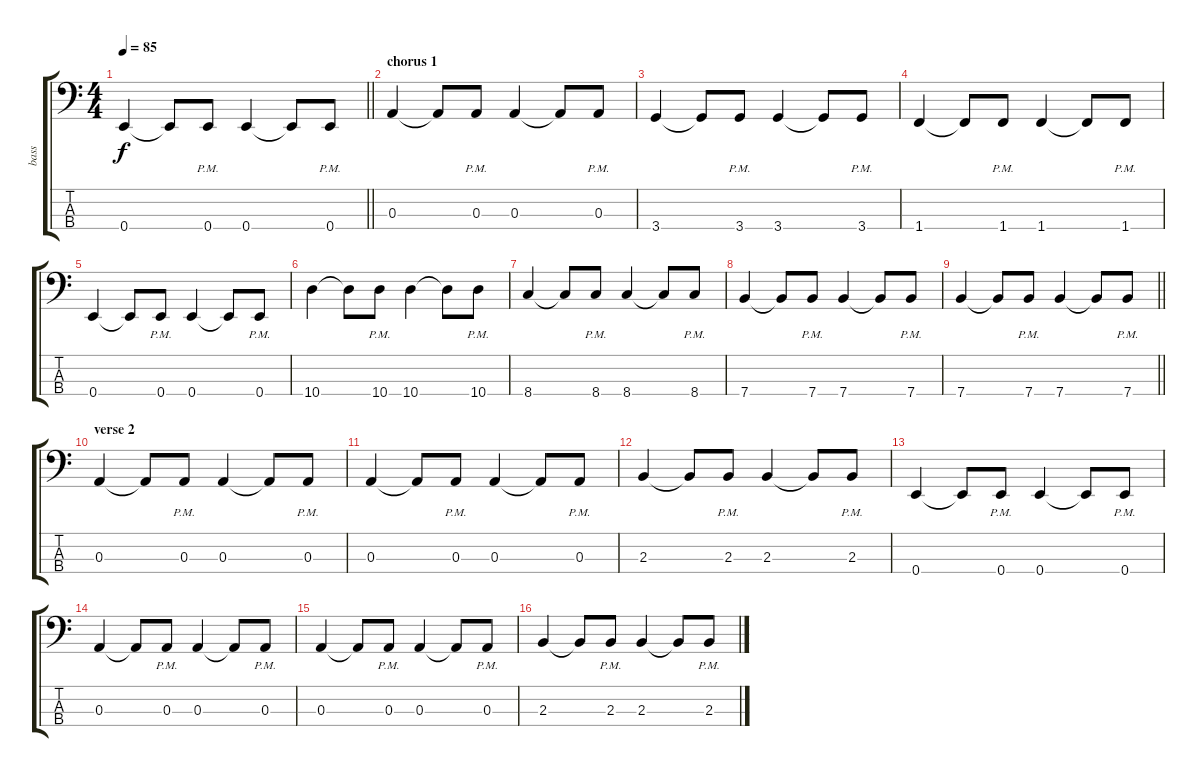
\track ("bass" "bass") {instrument acousticbass}
\staff {score tabs}
\tuning (G2 D2 A1 E1) {hide}
\ts (4 4)
\tempo 85
\clef f4
\barLineRight lightlight
\ks c
0.4.4{dy f} 0.4{t}.8 0.4{pm}.8 0.4.4 0.4{t}.8 0.4{pm}.8 |
\section ("" "chorus 1")
0.3.4 0.3{t}.8 0.3{pm}.8 0.3.4 0.3{t}.8 0.3{pm}.8 |
3.4.4 3.4{t}.8 3.4{pm}.8 3.4.4 3.4{t}.8 3.4{pm}.8 |
1.4.4 1.4{t}.8 1.4{pm}.8 1.4.4 1.4{t}.8 1.4{pm}.8 |
0.4.4 0.4{t}.8 0.4{pm}.8 0.4.4 0.4{t}.8 0.4{pm}.8 |
10.4.4 10.4{t}.8 10.4{pm}.8 10.4.4 10.4{t}.8 10.4{pm}.8 |
8.4.4 8.4{t}.8 8.4{pm}.8 8.4.4 8.4{t}.8 8.4{pm}.8 |
7.4.4 7.4{t}.8 7.4{pm}.8 7.4.4 7.4{t}.8 7.4{pm}.8 |
\barLineRight lightlight
7.4.4 7.4{t}.8 7.4{pm}.8 7.4.4 7.4{t}.8 7.4{pm}.8 |
\section ("" "verse 2")
0.3.4 0.3{t}.8 0.3{pm}.8 0.3.4 0.3{t}.8 0.3{pm}.8 |
0.3.4 0.3{t}.8 0.3{pm}.8 0.3.4 0.3{t}.8 0.3{pm}.8 |
2.3.4 2.3{t}.8 2.3{pm}.8 2.3.4 2.3{t}.8 2.3{pm}.8 |
0.4.4 0.4{t}.8 0.4{pm}.8 0.4.4 0.4{t}.8 0.4{pm}.8 |
0.3.4 0.3{t}.8 0.3{pm}.8 0.3.4 0.3{t}.8 0.3{pm}.8 |
0.3.4 0.3{t}.8 0.3{pm}.8 0.3.4 0.3{t}.8 0.3{pm}.8 |
2.3.4 2.3{t}.8 2.3{pm}.8 2.3.4 2.3{t}.8 2.3{pm}.8
